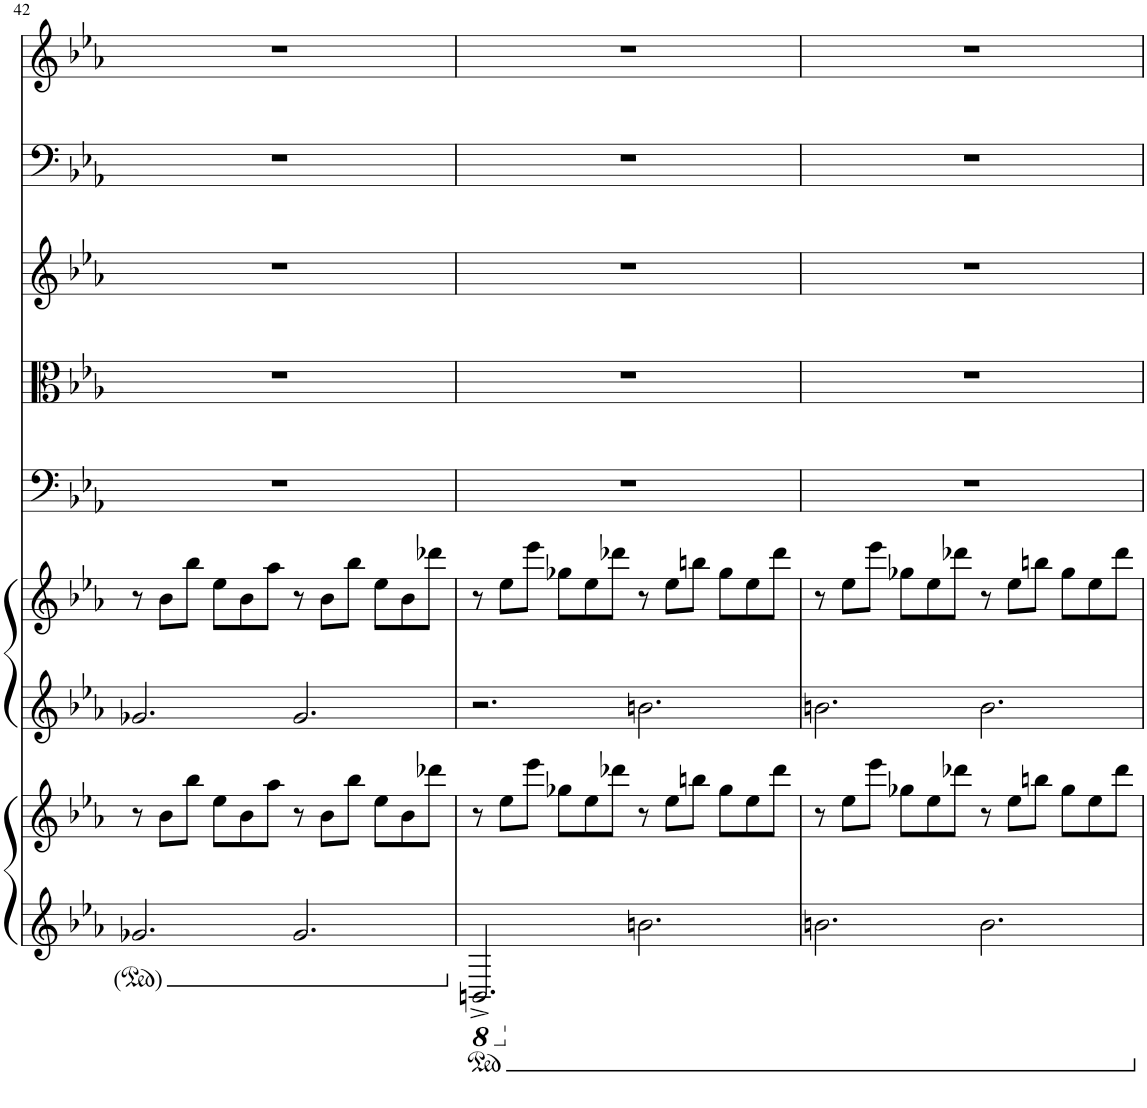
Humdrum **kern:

**kern	**kern	**kern	**kern	**kern	**kern	**kern	**kern	**kern
*part7	*part7	*part6	*part6	*part5	*part4	*part3	*part2	*part1
*staff9	*staff8	*staff7	*staff6	*staff5	*staff4	*staff3	*staff2	*staff1
*I"Piano	*	*I"Harp	*	*I"Violoncello	*I"Viola	*I"Women	*I"Bassoon	*I"Oboe
*I'Pno	*	*I'Hp	*	*I'Vc	*I'Vla	*	*I'Bsn	*I'Ob
!!LO:PB:g=z
*clefF4	*clefG2	*clefF4	*clefG2	*clefF4	*clefC3	*clefG2	*clefF4	*clefG2
*k[b-e-a-]	*k[b-e-a-]	*k[b-e-a-]	*k[b-e-a-]	*k[b-e-a-]	*k[b-e-a-]	*k[b-e-a-]	*k[b-e-a-]	*k[b-e-a-]
*M12/8	*M12/8	*M12/8	*M12/8	*M12/8	*M12/8	*M12/8	*M12/8	*M12/8
=42	=42	=42	=42	=42	=42	=42	=42	=42
2.g-X/	8r	2.g-X/	8r	1.r	1.r	1.r	1.r	1.r
.	8b-\L	.	8b-\L	.	.	.	.	.
.	8bb-\J	.	8bb-\J	.	.	.	.	.
.	8ee-\L	.	8ee-\L	.	.	.	.	.
.	8b-\	.	8b-\	.	.	.	.	.
.	8aa-\J	.	8aa-\J	.	.	.	.	.
2.g-/	8r	2.g-/	8r	.	.	.	.	.
.	8b-\L	.	8b-\L	.	.	.	.	.
.	8bb-\J	.	8bb-\J	.	.	.	.	.
.	8ee-\L	.	8ee-\L	.	.	.	.	.
.	8b-\	.	8b-\	.	.	.	.	.
.	8ddd-X\J	.	8ddd-X\J	.	.	.	.	.
=43	=43	=43	=43	=43	=43	=43	=43	=43
*8ba	*	*	*	*	*	*	*	*
2.BBBn^/	8r	2.r	8r	1.r	1.r	1.r	1.r	1.r
.	8ee-\L	.	8ee-\L	.	.	.	.	.
.	8eee-\J	.	8eee-\J	.	.	.	.	.
.	8gg-X\L	.	8gg-X\L	.	.	.	.	.
.	8ee-\	.	8ee-\	.	.	.	.	.
.	8ddd-X\J	.	8ddd-X\J	.	.	.	.	.
*X8ba	*	*	*	*	*	*	*	*
2.bn\	8r	2.bn\	8r	.	.	.	.	.
.	8ee-\L	.	8ee-\L	.	.	.	.	.
.	8bbn\J	.	8bbn\J	.	.	.	.	.
.	8gg-\L	.	8gg-\L	.	.	.	.	.
.	8ee-\	.	8ee-\	.	.	.	.	.
.	8ddd-\J	.	8ddd-\J	.	.	.	.	.
=44	=44	=44	=44	=44	=44	=44	=44	=44
2.bn\	8r	2.bn\	8r	1.r	1.r	1.r	1.r	1.r
.	8ee-\L	.	8ee-\L	.	.	.	.	.
.	8eee-\J	.	8eee-\J	.	.	.	.	.
.	8gg-X\L	.	8gg-X\L	.	.	.	.	.
.	8ee-\	.	8ee-\	.	.	.	.	.
.	8ddd-X\J	.	8ddd-X\J	.	.	.	.	.
2.b\	8r	2.b\	8r	.	.	.	.	.
.	8ee-\L	.	8ee-\L	.	.	.	.	.
.	8bbn\J	.	8bbn\J	.	.	.	.	.
.	8gg-\L	.	8gg-\L	.	.	.	.	.
.	8ee-\	.	8ee-\	.	.	.	.	.
.	8ddd-\J	.	8ddd-\J	.	.	.	.	.
=	=	=	=	=	=	=	=	=
*-	*-	*-	*-	*-	*-	*-	*-	*-
